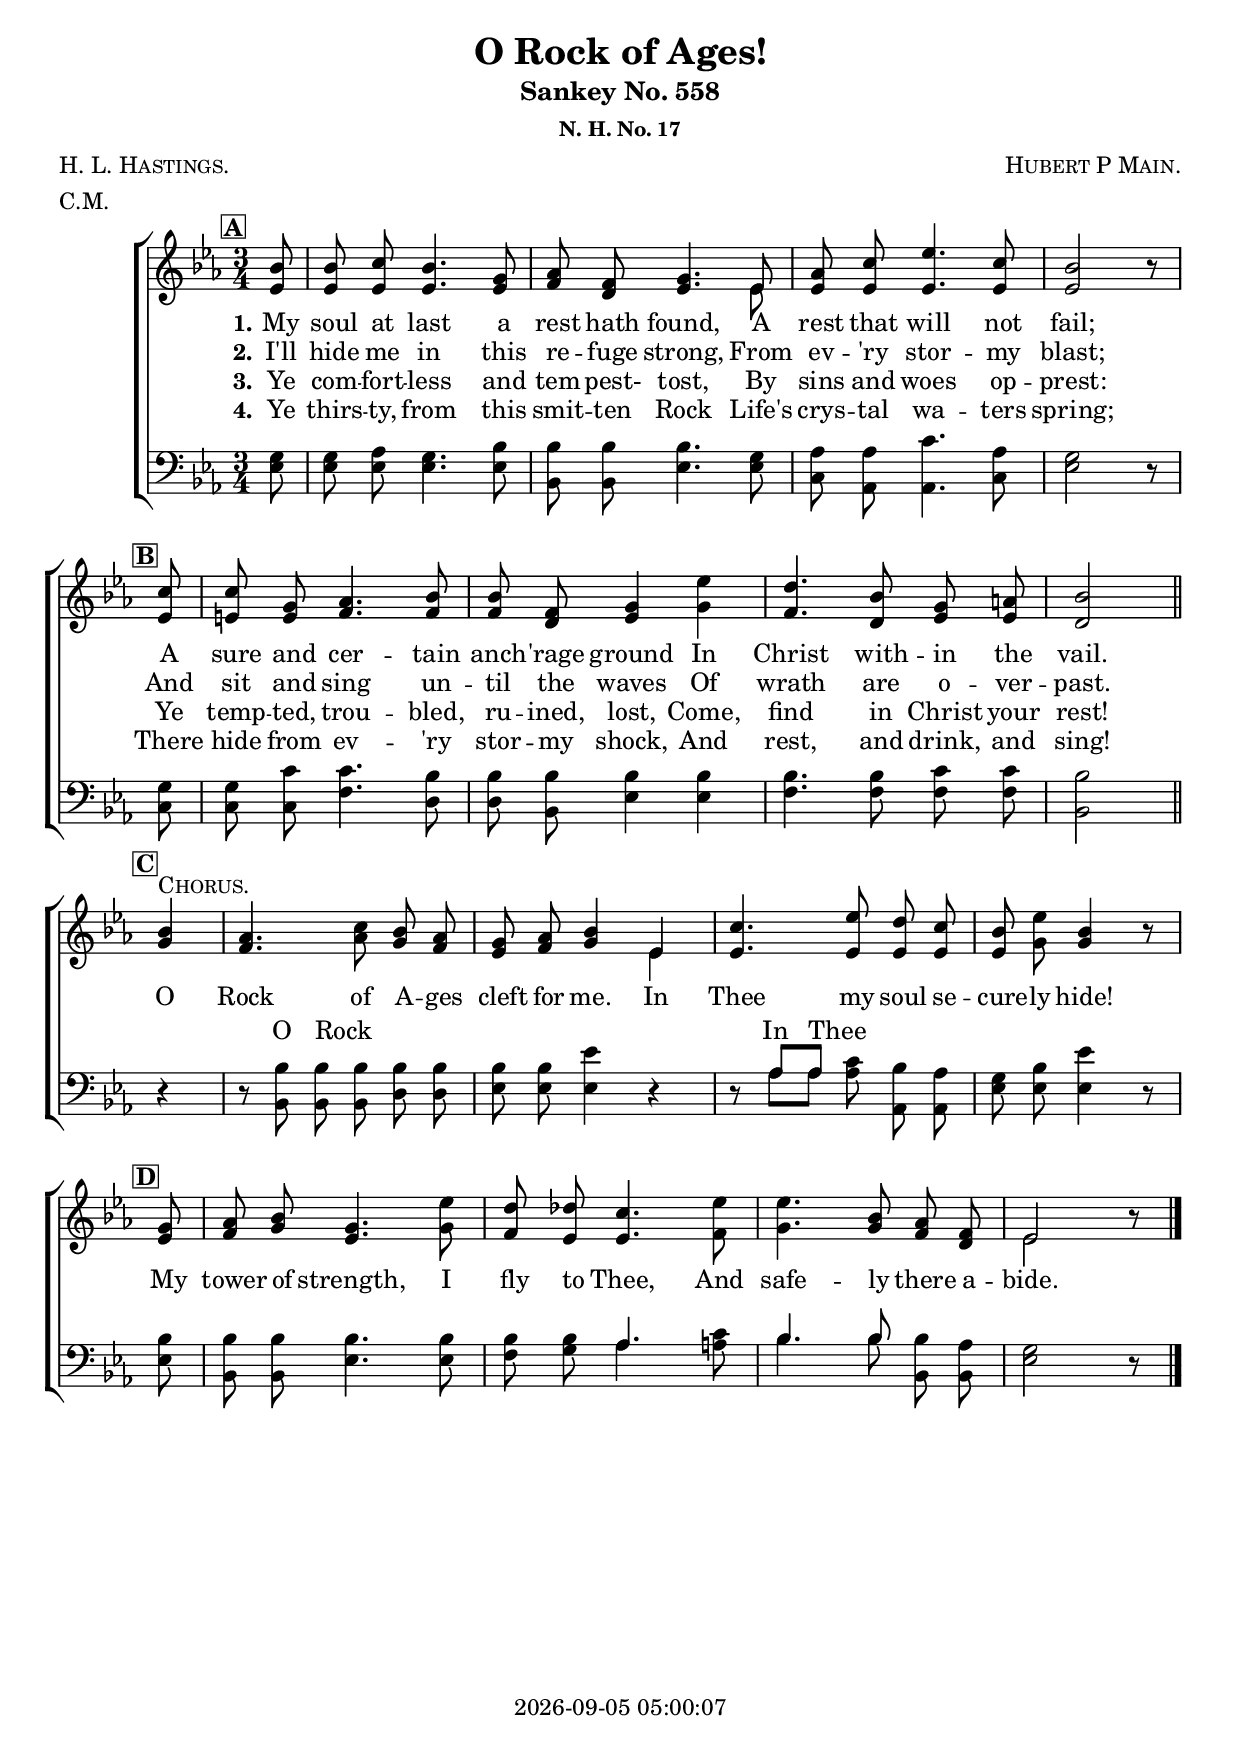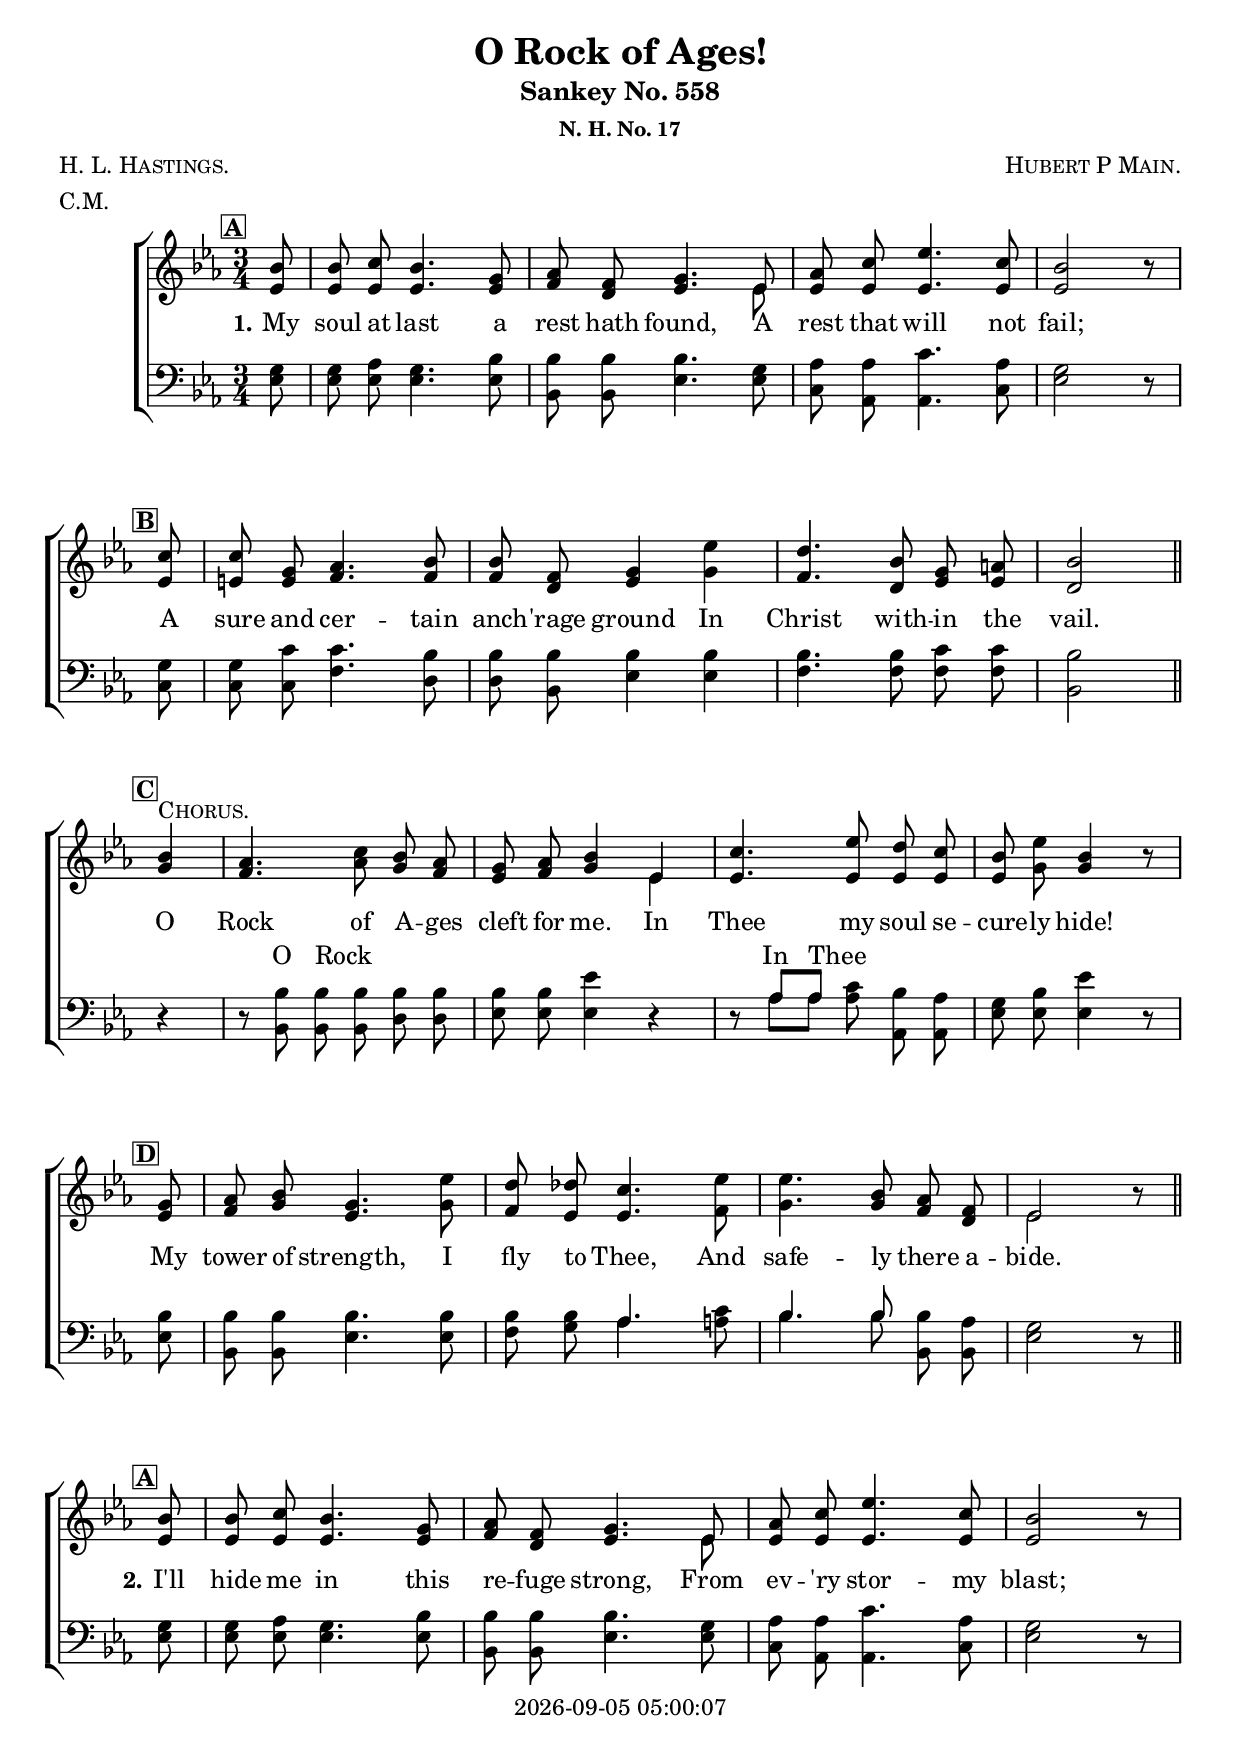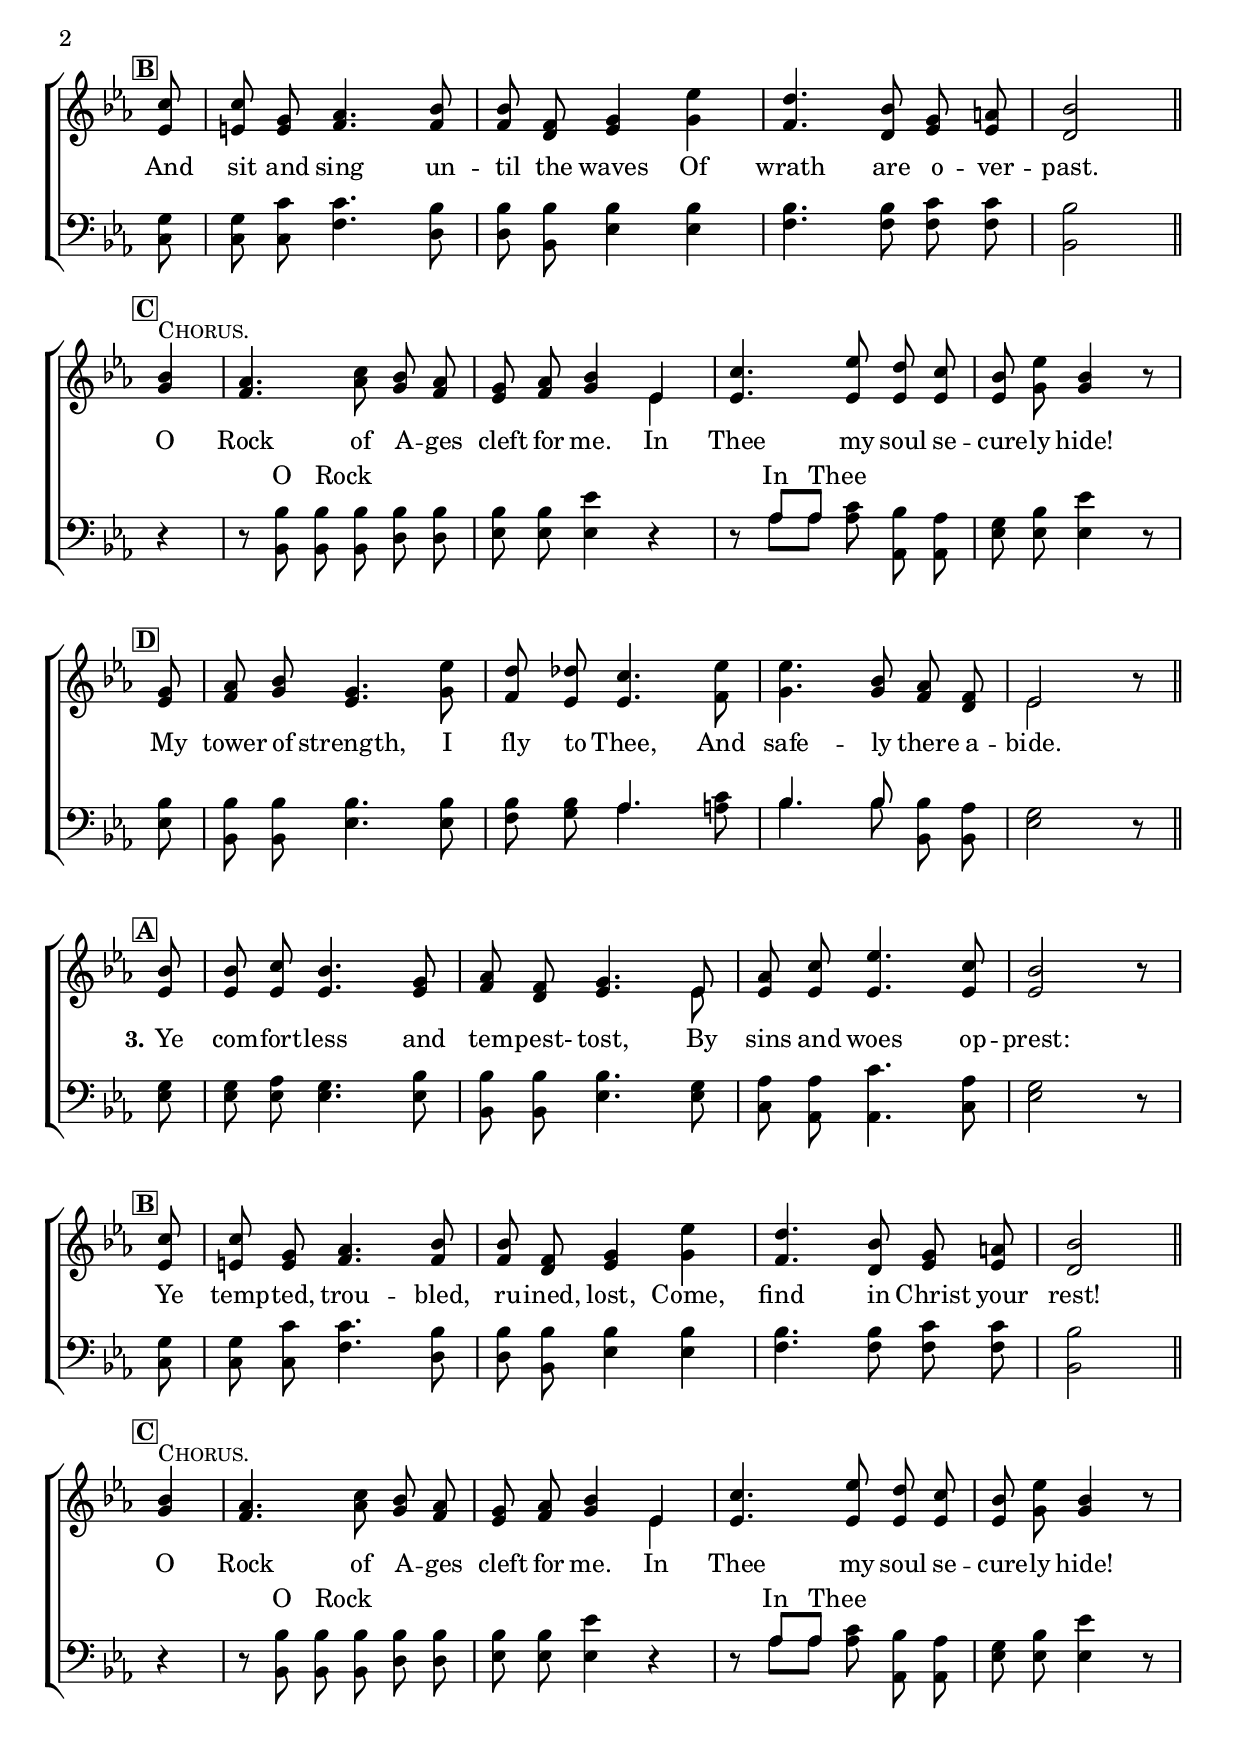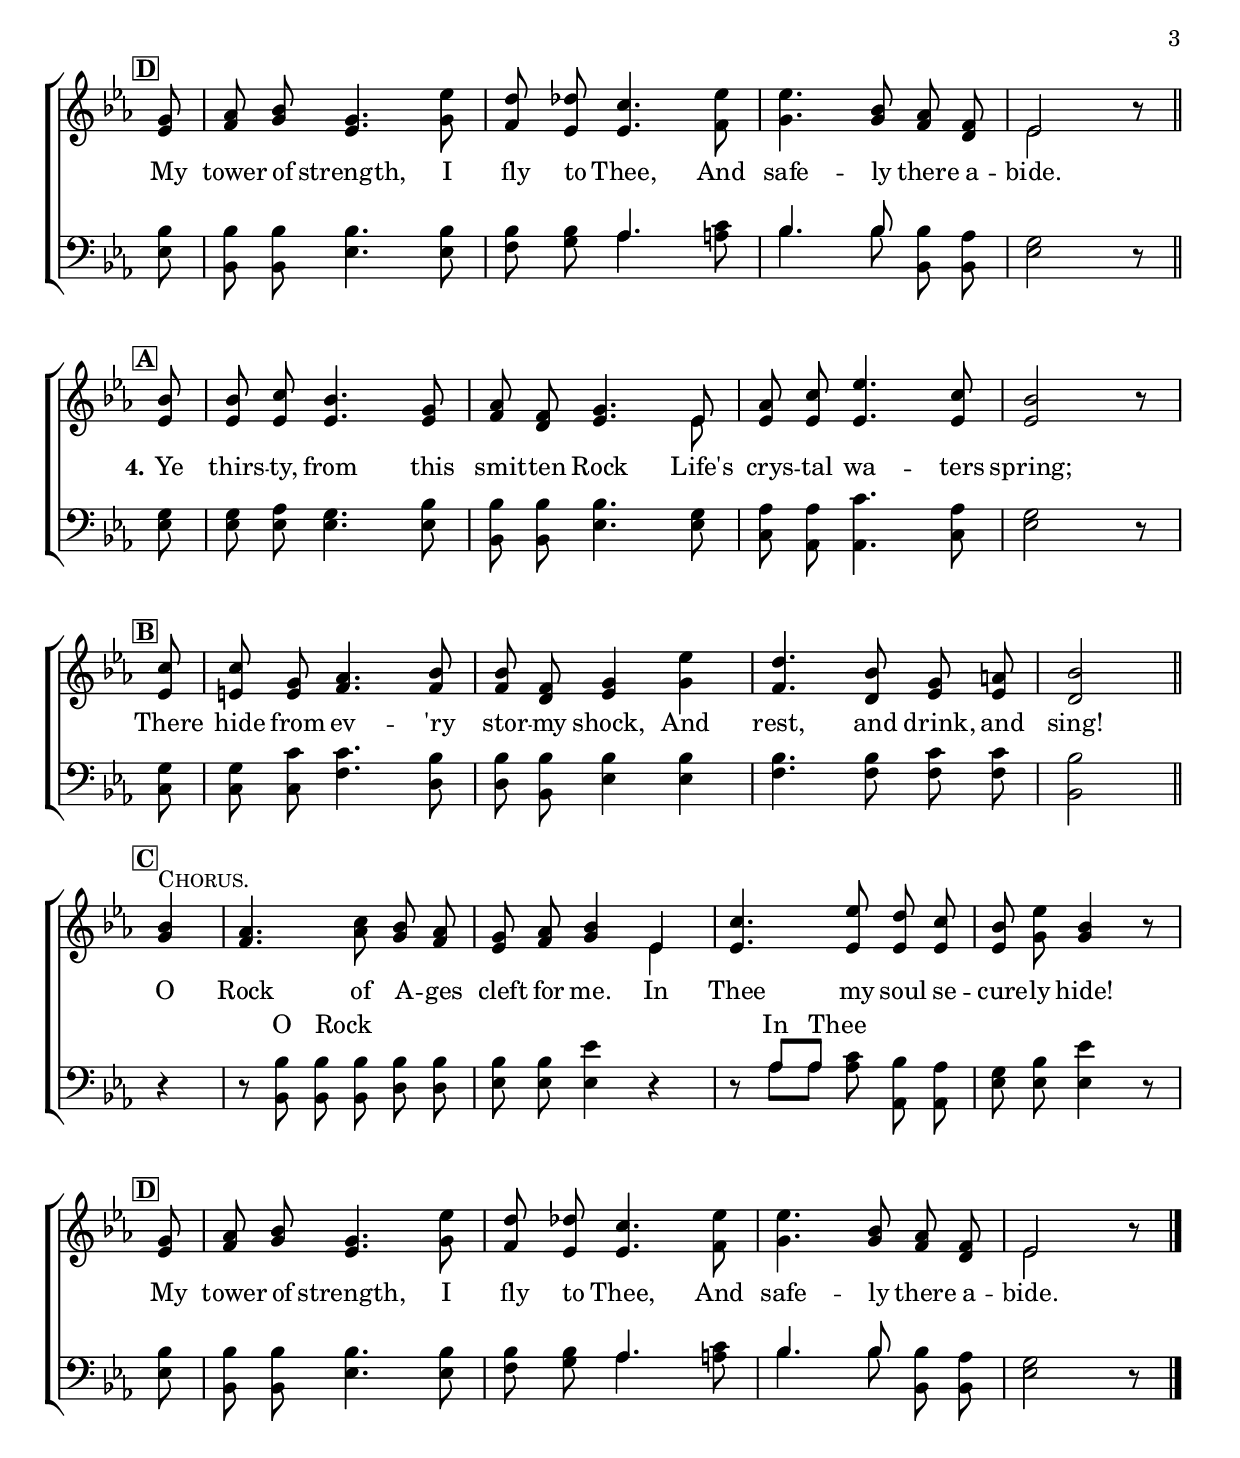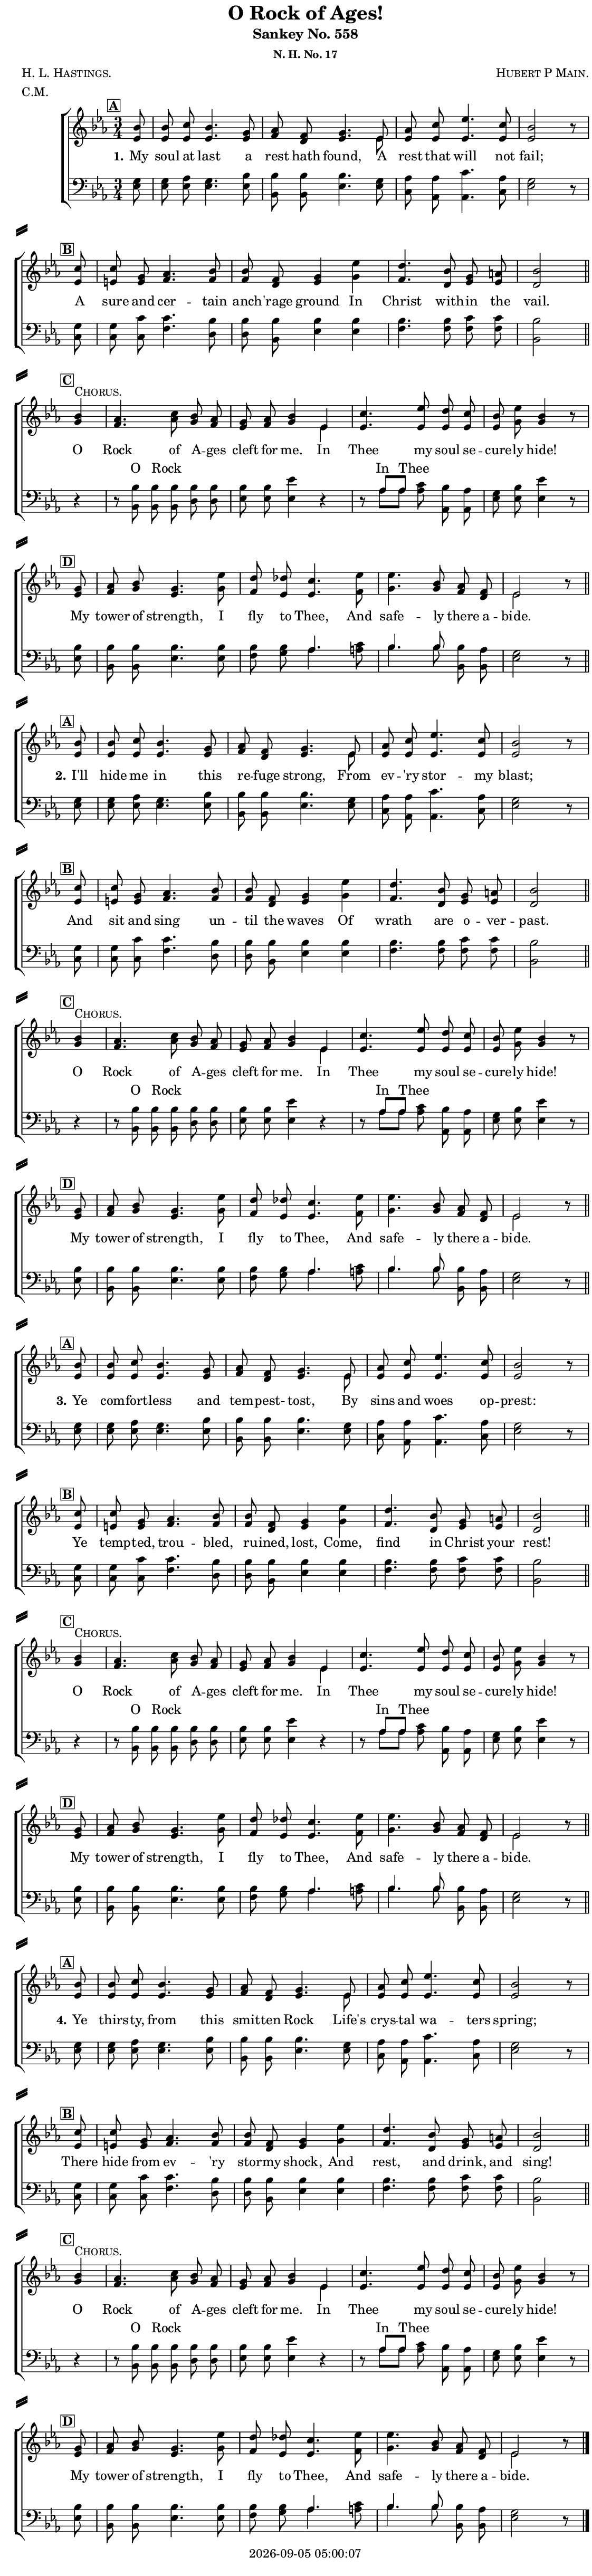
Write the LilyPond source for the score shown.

\version "2.22.1"

\include "articulate.ly"

today = #(strftime "%Y-%m-%d %H:%M:%S" (localtime (current-time)))

\header {
% centered at top
%  dedication  = "dedication"
  title       = "O Rock of Ages!"
  subtitle    = "Sankey No. 558"
  subsubtitle = "N. H. No. 17"
%  instrument  = "instrument"
  
% arrangement of following lines:
%
%  poet    composer
%  meter   arranger
%  piece       opus

  composer    = \markup\smallCaps "Hubert P Main."
%  arranger    = "arranger"
%  opus        = "opus"

  poet        = \markup\smallCaps "H. L. Hastings."
  meter       = \markup\smallCaps "C.M."
%  piece       = \markup\smallCaps "piece"

% centered at bottom
% tagline     = "tagline" % default lilypond version
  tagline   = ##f
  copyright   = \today
}

% #(set-global-staff-size 16)

global = {
  \key ees \major
  \time 3/4
  \partial 8
}

RehearsalTrack = {
% \set Score.currentBarNumber = #5
  \textMark \markup { \box \bold "A" } s8 s2.*3 s2 s8
  \textMark \markup { \box \bold "B" } s8 s2.*3 s2
  \textMark \markup { \box \bold "C" } s4 s2.*3 s2 s8
  \textMark \markup { \box \bold "D" } s8 s2.*3 s2 s8
}

TempoTrack = {
  \set Score.tempoHideNote = ##t
  \tempo 4=120
}

nl = { \bar "||" \break }

soprano = \relative {
  \autoBeamOff
  bes'8 | 8 c bes4. g8 | aes8 f g4. ees8 | aes c ees4. c8 | bes2 r8 \bar "|" \break
  c8 | 8 g aes4. bes8 | 8 f g4 ees' | d4. bes8 g a | bes2 \bar "||" \break
  bes4^\markup\smallCaps Chorus. | aes4. c8 bes aes | g aes bes4 ees, | c'4. ees8 d c | bes ees bes4 r8 \bar "|" \break
  g8 | aes bes g4. ees'8 | d des c4. ees8 | 4. bes8 aes f | ees2 r8
}

alto = \relative {
  \autoBeamOff
  ees'8 | 8 8 4. 8 | f d ees4. 8 | 8 8 4. 8 | ees2 r8
  ees8 | e8 8 f4. 8 | 8 d ees4 g | f4. d8 ees ees | d2
  g4 | f4. aes8 g f | ees8 f g4 ees | 4. 8 8 8 | 8 g8 4 r8
  ees8 | f g ees4. g8 | f ees8 4. f8 | g4. 8 f d | ees2 r8
}

tenor = \relative {
  \autoBeamOff
  g8 | 8 aes g4. bes8 | 8 8 4. g8 | aes8 8 c4. aes8 | g2 r8
  g8 | 8 c8 4. bes8 | 8 8 4 4 | 4. 8 c c | bes2
  r4 | r8 bes8 8 8 8 8 | 8 8 ees4 r | r8 aes,8 8 c bes aes | g bes ees4 r8
  bes8 | 8 8 4. 8 | 8 8 aes4. c8 | bes4. 8 8 aes | g2 r8
}

bass = \relative {
  \autoBeamOff
  ees8 | 8 8 4. 8 | bes8 8 ees4. 8 | c aes8 4. c8 | ees2 r8
  c8 | 8 8 f4. d8 | d bes ees4 4 | f4. 8 8 8 | bes,2
  r4 | r8 bes8 8 8 d d | ees8 8 4 r | r8 aes8 8 8 aes,8 8 | ees'8 8 4 r8
  ees8 bes8 8 ees4. 8 | f8 g aes4. a8 | bes4. 8 bes,8 8 | ees2 r8
}

nom  = {   \set ignoreMelismata = ##t }
yesm = { \unset ignoreMelismata       }

chorus = \lyricmode {
  O Rock of A -- ges cleft for me.
  In Thee my soul se -- cure -- ly hide!
  My tower of strength, I fly to Thee,
  And safe -- ly there a -- bide.
}

chorusMen = \lyricmode {
  _ _ _ _ _ _ _
  _ _ _ _ _ _ _
  _ _ _ _ _ _ _
  _ _ _ _ _ _ _
  O Rock _ _ _ _ _ _
  In Thee _ _ _ _ _ _
  _ _ _ _ _ _ _ _
  _ _ _ _ _ _
}

verses = 4

wordsOne = \lyricmode {
  \set stanza = "1."
  My soul at last a rest hath found,
  A rest that will not fail;
  A sure and cer -- tain anch -- 'rage ground
  In Christ with -- in the vail.
}
  
wordsTwo = \lyricmode {
  \set stanza = "2."
  I'll hide me in this re -- fuge strong,
  From ev -- 'ry stor -- my blast;
  And sit and sing un -- til the waves
  Of wrath are o -- ver -- past.
}
  
wordsThree = \lyricmode {
  \set stanza = "3."
  Ye com -- fort -- less and tem -- pest- tost,
  By sins and woes op -- prest:
  Ye temp -- ted, trou -- bled, ru -- ined, lost,
  Come, find in Christ your rest!
}
  
wordsFour = \lyricmode {
  \set stanza = "4."
  Ye thirs -- ty, from this smit -- ten Rock
  Life's crys -- tal wa -- ters spring;
  There hide from ev -- 'ry stor -- my shock,
  And rest, and drink, and sing!
}
  
wordsMidi = \lyricmode {
  \set stanza = "1."
  "My " "soul " "at " "last " "a " "rest " "hath " "found, "
  "\nA " "rest " "that " "will " "not " "fail; "
  "\nA " "sure " "and " cer "tain " anch "'rage " "ground "
  "\nIn " "Christ " with "in " "the " "vail. "
  "\nO " "Rock " "of " A "ges " "cleft " "for " "me. "
  "\nIn " "Thee " "my " "soul " se cure "ly " "hide! "
  "\nMy " "tower " "of " "strength, " "I " "fly " "to " "Thee, "
  "\nAnd " safe "ly " "there " a "bide.\n"

  \set stanza = "2."
  "\nI'll " "hide " "me " "in " "this " re "fuge " "strong, "
  "\nFrom " ev "'ry " stor "my " "blast; "
  "\nAnd " "sit " "and " "sing " un "til " "the " "waves "
  "\nOf " "wrath " "are " o ver "past. "
  "\nO " "Rock " "of " A "ges " "cleft " "for " "me. "
  "\nIn " "Thee " "my " "soul " se cure "ly " "hide! "
  "\nMy " "tower " "of " "strength, " "I " "fly " "to " "Thee, "
  "\nAnd " safe "ly " "there " a "bide.\n"

  \set stanza = "3."
  "\nYe " com fort "less " "and " tem pest "tost, "
  "\nBy " "sins " "and " "woes " op "prest: "
  "\nYe " temp "ted, " trou "bled, " ru "ined, " "lost, "
  "\nCome, " "find " "in " "Christ " "your " "rest! "
  "\nO " "Rock " "of " A "ges " "cleft " "for " "me. "
  "\nIn " "Thee " "my " "soul " se cure "ly " "hide! "
  "\nMy " "tower " "of " "strength, " "I " "fly " "to " "Thee, "
  "\nAnd " safe "ly " "there " a "bide.\n"

  \set stanza = "4."
  "\nYe " thirs "ty, " "from " "this " smit "ten " "Rock "
  "\nLife's " crys "tal " wa "ters " "spring; "
  "\nThere " "hide " "from " ev "'ry " stor "my " "shock, "
  "\nAnd " "rest, " "and " "drink, " "and " "sing! "
  "\nO " "Rock " "of " A "ges " "cleft " "for " "me. "
  "\nIn " "Thee " "my " "soul " se cure "ly " "hide! "
  "\nMy " "tower " "of " "strength, " "I " "fly " "to " "Thee, "
  "\nAnd " safe "ly " "there " a "bide. "
}

wordsMidiMen = \lyricmode {
}

\book {
  \bookOutputSuffix "midi-women"
  \score {
%    \articulate
        \new ChoirStaff <<
                                % Soprano staff
          \new Staff = soprano
          <<
            \new Voice { \repeat unfold \verses \TempoTrack     }
            \new Voice { \global \repeat unfold \verses \soprano \bar "|." }
            \addlyrics \wordsMidi
          >>
                                % Alto staff
          \new Staff = alto
          <<
            \new Voice { \global \repeat unfold \verses { \alto \nl } \bar "|." }
          >>
                                % Tenor staff
          \new Staff = tenor
          <<
            \clef "treble_8"
            \new Voice { \global \repeat unfold \verses \tenor }
            \addlyrics \wordsMidiMen
          >>
                                % Bass staff
          \new Staff = bass
          <<
            \clef "bass"
            \new Voice { \global \repeat unfold \verses \bass }
          >>
        >>
    \midi {}
  }
}

\book {
  \bookOutputSuffix "midi-men"
  \score {
%    \articulate
        \new ChoirStaff <<
                                % Soprano staff
          \new Staff = soprano
          <<
            \new Voice { \repeat unfold \verses \TempoTrack     }
            \new Voice { \global \repeat unfold \verses \soprano \bar "|." }
          >>
                                % Alto staff
          \new Staff = alto
          <<
            \new Voice { \global \repeat unfold \verses { \alto \nl } \bar "|." }
          >>
                                % Tenor staff
          \new Staff = tenor
          <<
            \clef "treble_8"
            \new Voice { \global \repeat unfold \verses \tenor }
            \addlyrics \wordsMidi
          >>
                                % Bass staff
          \new Staff = bass
          <<
            \clef "bass"
            \new Voice { \global \repeat unfold \verses \bass }
          >>
        >>
    \midi {}
  }
}

\book {
  \bookOutputSuffix "repeat"
  \score {
        \new ChoirStaff <<
                                  % Joint soprano/alto staff
          \new Staff = women \with { printPartCombineTexts = ##f }
          <<
            \new Voice \RehearsalTrack
            \new Voice \TempoTrack
            \new NullVoice = "aligner" \soprano
            \new Voice \partCombine #'(2 . 88) { \global \soprano \bar "|." } { \global \alto }
            \new Lyrics \lyricsto "aligner" { \wordsOne \chorus }
            \new Lyrics \lyricsto "aligner"   \wordsTwo
            \new Lyrics \lyricsto "aligner"   \wordsThree
            \new Lyrics \lyricsto "aligner"   \wordsFour
          >>
                                  % Joint tenor/bass staff
          \new Staff = men \with { printPartCombineTexts = ##f }
          <<
            \clef "bass"
            \new Voice \partCombine #'(2 . 88) { \global \tenor } { \global \bass }
            \new NullVoice = alignerT { \tenor }
          >>
          \new Lyrics \with {alignAboveContext = men} \lyricsto alignerT \chorusMen
        >>
    \layout {
      indent = 1.5\cm
      \pointAndClickOff
      \context {
        \Staff \RemoveAllEmptyStaves
      }
    }
  }
}

singlescore = {
        \new ChoirStaff <<
                                  % Joint soprano/alto staff
          \new Staff = women \with { printPartCombineTexts = ##f }
          <<
            \new Voice { \repeat unfold \verses \RehearsalTrack }
            \new Voice { \repeat unfold \verses \TempoTrack }
            \new NullVoice = "aligner" { \repeat unfold \verses \soprano }
            \new Voice \partCombine #'(2 . 88) { \global \repeat unfold \verses \soprano \bar "|." }
                                    { \global \repeat unfold \verses { \alto \nl } \bar "|." }
            \new Lyrics \lyricsto "aligner" { \wordsOne   \chorus
                                              \wordsTwo   \chorus
                                              \wordsThree \chorus
                                              \wordsFour  \chorus
                                            }
          >>
                                  % Joint tenor/bass staff
          \new Staff = men \with { printPartCombineTexts = ##f }
          <<
            \clef "bass"
            \new Voice \partCombine #'(2 . 88) { \global \repeat unfold \verses \tenor }
                                    { \global \repeat unfold \verses \bass }
            \new NullVoice = alignerT { \repeat unfold \verses \tenor }
          >>
          \new Lyrics \with {alignAboveContext = men} \lyricsto alignerT { \repeat unfold \verses \chorusMen }
        >>
}

\book {
  \bookOutputSuffix "single"
  \score {
    \singlescore
    \layout {
      indent = 1.5\cm
      \pointAndClickOff
      \context {
        \Staff \RemoveAllEmptyStaves
      }
    }
  }
}

\book {
  \bookOutputSuffix "singlepage"
  \paper {
    top-margin = 0
    left-margin = 7
    right-margin = 1
    paper-width = 190\mm
    page-breaking = #ly:one-page-breaking
    system-system-spacing.basic-distance = #15
    system-separator-markup = \slashSeparator
  }
  \score {
    \singlescore
    \layout {
      indent = 1.5\cm
      \pointAndClickOff
      \context {
        \Staff \RemoveAllEmptyStaves
      }
    }
  }
}
